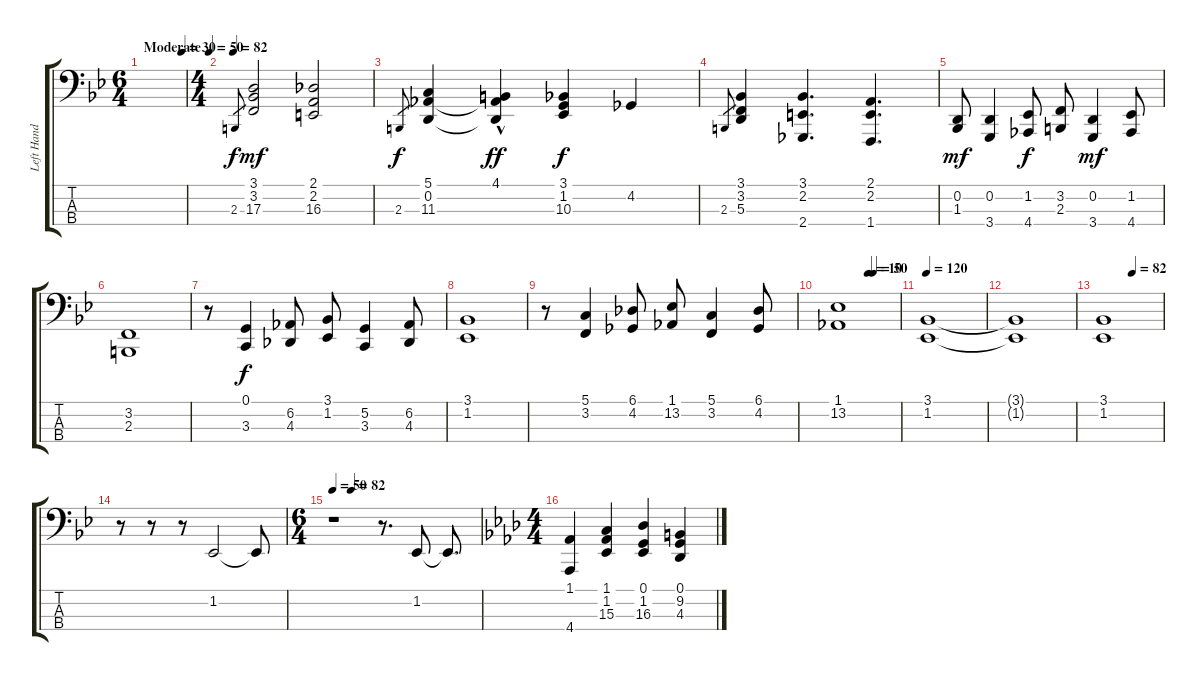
\track ("Left Hand" "Left Hand") {instrument acousticgrandpiano}
\staff {score tabs}
\tuning (G2 D2 A1 E1) {hide}
\ts (6 4)
\tempo (50 "Moderate")
\tempo 100
\tempo (30 0.9166666666666666)
\tempo (50 "Moderate")
\clef f4
\ks bb
|
\ts (4 4)
\tempo 82
2.3.8{gr} (3.1 3.2 17.3).2{dy mf} (2.1 2.2 16.3).2 |
2.3.8{gr dy f} (5.1 0.2 11.3).4 (4.1{hac} 0.2{t} 11.3{t}).4{dy ff} (3.1 1.2 10.3).4{dy f} 4.2.4 |
2.3.8{gr} (3.1 3.2 5.3).4 (3.1 2.2 2.4).4{d} (2.1 2.2 1.4).4{d} |
(0.2 1.3).8{dy mf} (0.2 3.4).4 (1.2 4.4).8{dy f} (3.2 2.3).8 (0.2 3.4).4{dy mf} (1.2 4.4).8 |
(3.2 2.3).1 |
r.8 (0.1 3.3).4{dy f} (6.2 4.3).8 (3.1 1.2).8 (5.2 3.3).4 (6.2 4.3).8 |
(3.1 1.2).1 |
r.8 (5.1 3.2).4 (6.1 4.2).8 (1.1 13.2).8 (5.1 3.2).4 (6.1 4.2).8 |
\tempo (10 0.5)
\tempo (50 0.5833333333333334)
(1.1 13.2).1 |
\tempo 120
(3.1 1.2).1 |
(3.1{t} 1.2{t}).1 |
\tempo (82 0.5)
(3.1 1.2).1 |
r.8 r.8 r.8 1.2.2 1.2{t}.8 |
\ts (6 4)
\tempo 50
\tempo (82 0.125)
r.1 r.8{d} 1.2.8 1.2{t}.8{d} |
\ts (4 4)
\ks ab
(1.1 4.4).4 (1.1 1.2 15.3).4 (0.1 1.2 16.3).4 (0.1 9.2 4.3).4
